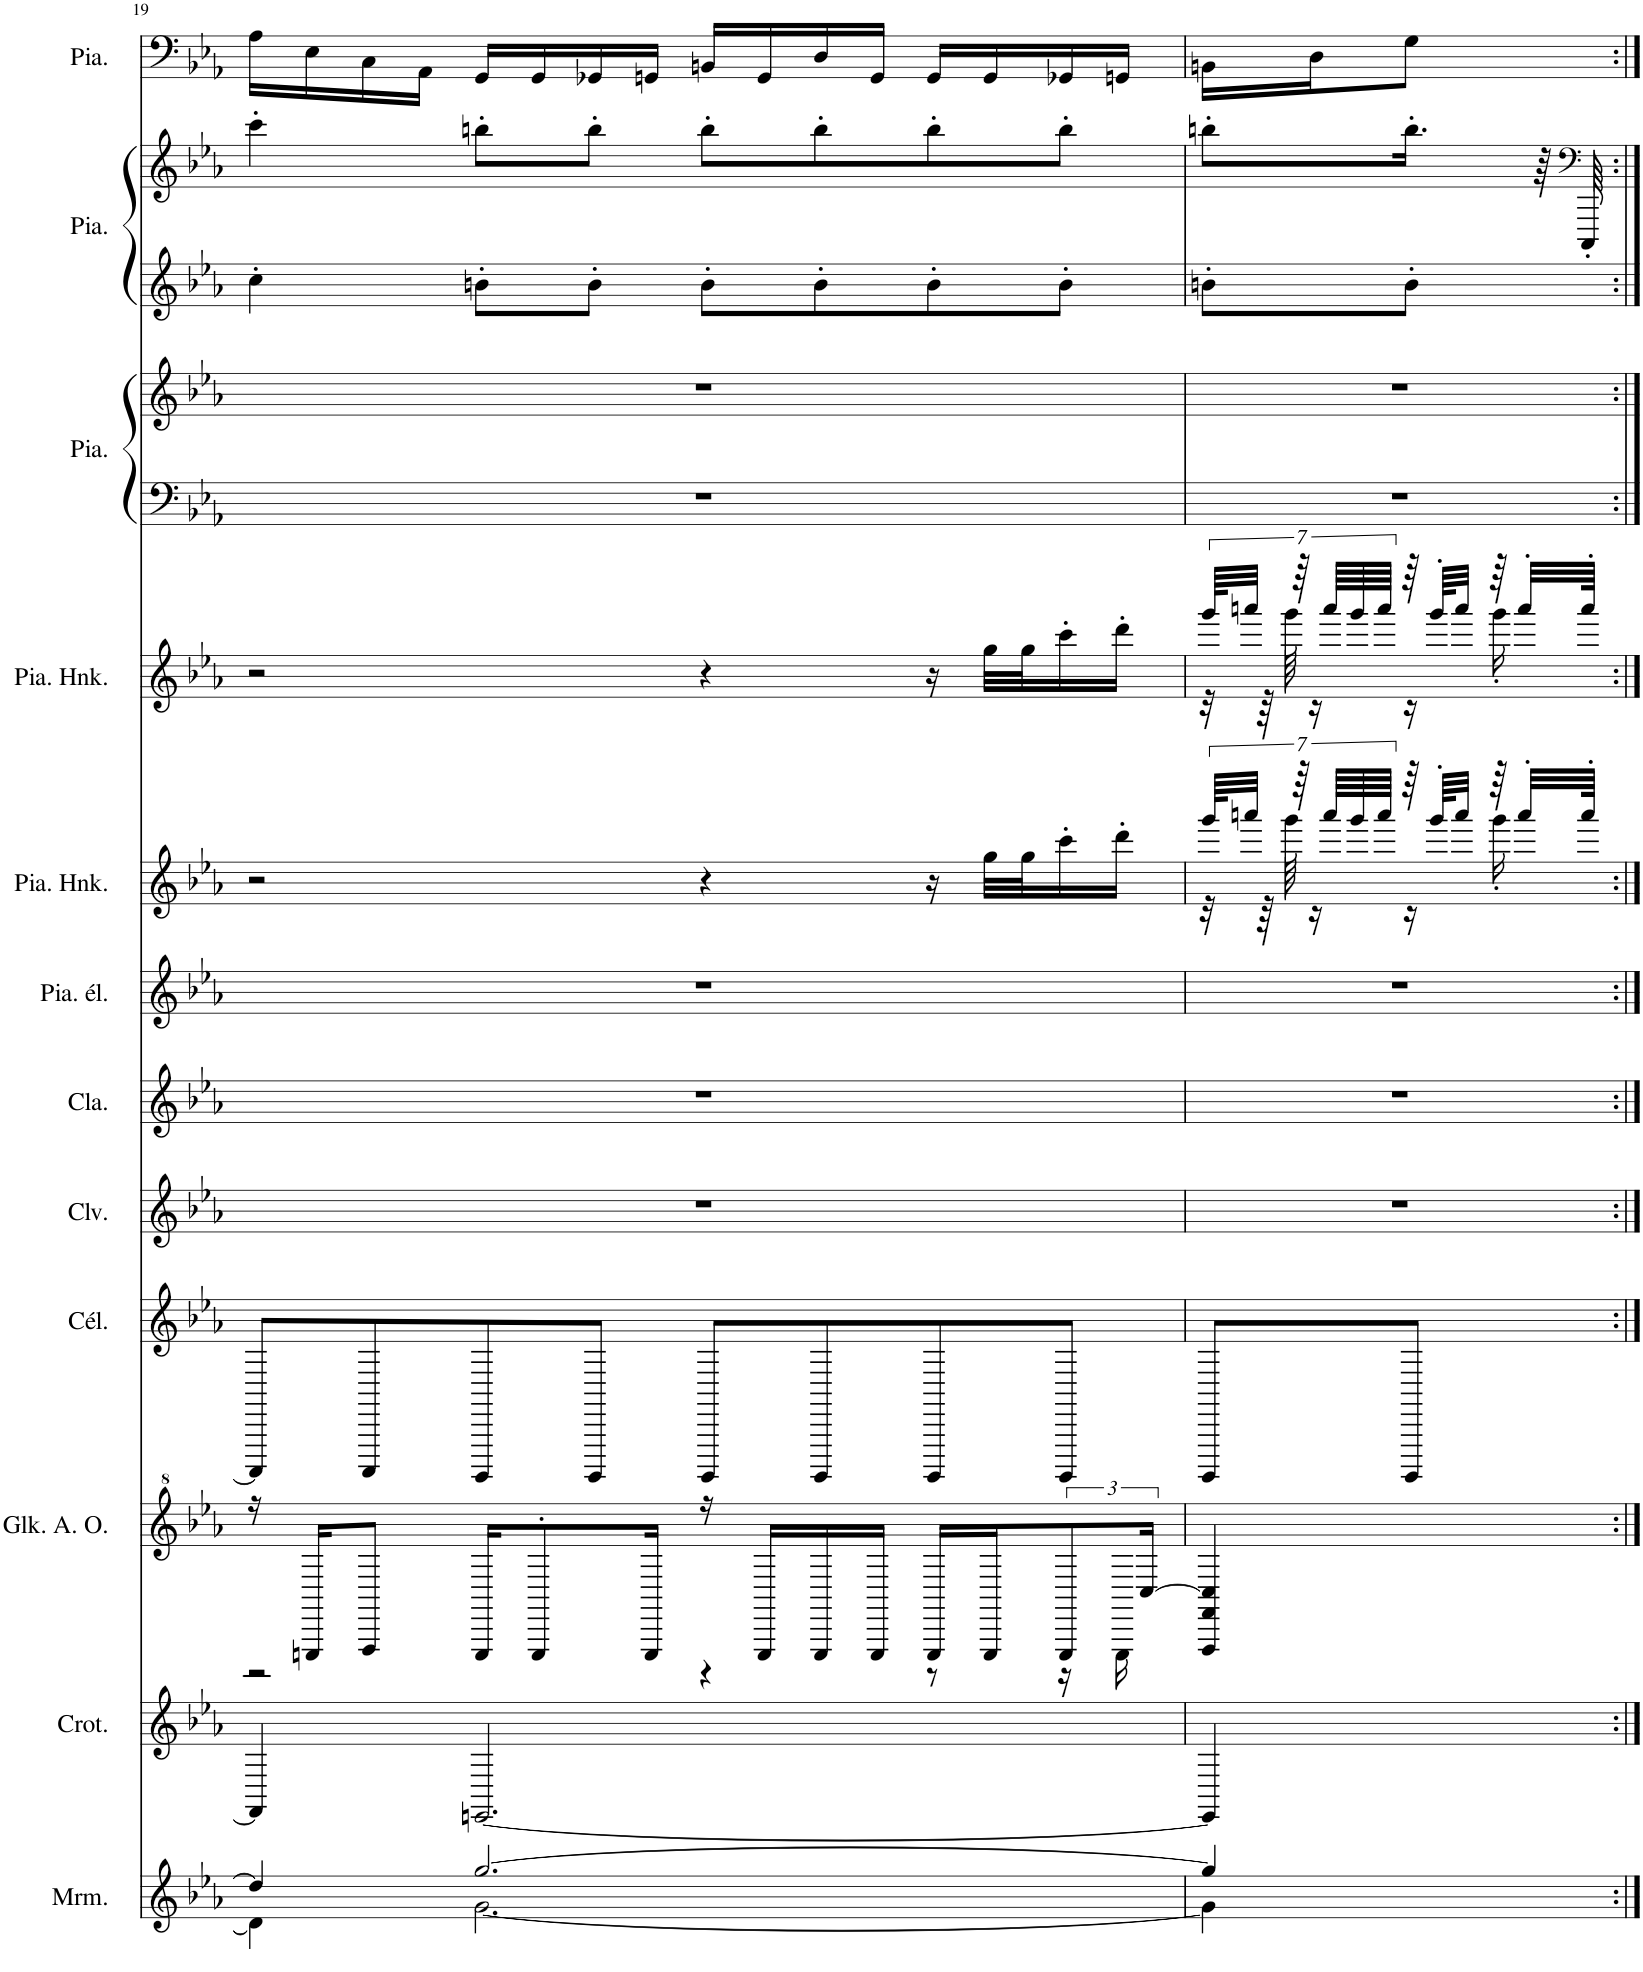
**kern	**kern	**kern	**kern	**kern	**kern	**kern	**kern	**kern	**kern	**kern	**kern	**kern	**kern
*part12	*part11	*part10	*part9	*part8	*part7	*part6	*part5	*part4	*part3	*part3	*part2	*part2	*part1
*staff14	*staff13	*staff12	*staff11	*staff10	*staff9	*staff8	*staff7	*staff6	*staff5	*staff4	*staff3	*staff2	*staff1
*I"Marimba (Double portée), Track: 0x1951DD4	*I"Crotales, Track: 0x1951D7E	*I"Glockenspiel Alto Orff, Track: 0x1951BB9	*I"Célesta, Track: 0x19519F8	*I"Clavicorde, Track: 0x19519C6	*I"Clavecin, Track: 0x195198D	*I"Piano électrique, Track: 0x195191F	*I"Piano Honky Tonk	*I"Piano Honky Tonk, Track: 0x19516C9	*I"Piano, Track: 0x1951589	*	*I"Piano, Track: 0x195139D	*	*I"Piano, SEQ_ST11_RAINBOW
*I'Mrm.	*I'Crot.	*I'Glk. A. O.	*I'Cél.	*I'Clv.	*I'Cla.	*I'Pia. él.	*I'Pia. Hnk.	*I'Pia. Hnk.	*I'Pia.	*	*I'Pia.	*	*I'Pia.
!!LO:PB:g=z
*clefG2	*clefG2	*clefG^2	*clefG2	*clefG2	*clefG2	*clefG2	*clefG2	*clefG2	*clefF4	*clefG2	*clefG2	*clefG2	*clefF4
*	*Trd-14c-24	*	*Trd-7c-12	*	*	*	*	*	*	*	*	*	*
*k[b-e-a-]	*k[b-e-a-]	*k[b-e-a-]	*k[b-e-a-]	*k[b-e-a-]	*k[b-e-a-]	*k[b-e-a-]	*k[b-e-a-]	*k[b-e-a-]	*k[b-e-a-]	*k[b-e-a-]	*k[b-e-a-]	*k[b-e-a-]	*k[b-e-a-]
*M4/4	*M4/4	*M4/4	*M4/4	*M4/4	*M4/4	*M4/4	*M4/4	*M4/4	*M4/4	*M4/4	*M4/4	*M4/4	*M4/4
=19	=19	=19	=19	=19	=19	=19	=19	=19	=19	=19	=19	=19	=19
*^	*	*^	*	*	*	*	*	*	*	*	*	*	*
4dd/]	4d\]	4FF/]	16r	2r	8AAAA-/L]	1r	1r	1r	2r	2r	1r	1r	4cc'\	4ccc'\	16A-\LL
.	.	.	16EEn/KL	.	.	.	.	.	.	.	.	.	.	.	16E-\
.	.	.	8FF/J	.	8AAAA-/	.	.	.	.	.	.	.	.	.	16C\
.	.	.	.	.	.	.	.	.	.	.	.	.	.	.	16AA-\JJ
[2.gg/	[2.g\	[2.EEn/	16EE/KL	.	8GGGG/	.	.	.	.	.	.	.	8bn'\L	8bbn'\L	16GG/LL
.	.	.	8EE'/	.	.	.	.	.	.	.	.	.	.	.	16GG/
.	.	.	.	.	8GGGG/J	.	.	.	.	.	.	.	8b'\J	8bb'\J	16GG-X/
.	.	.	16EE/Jk	.	.	.	.	.	.	.	.	.	.	.	16GGn/JJ
.	.	.	16r	4r	8GGGG/L	.	.	.	4r	4r	.	.	8b'\L	8bb'\L	16BBn/LL
.	.	.	16EE/LL	.	.	.	.	.	.	.	.	.	.	.	16GG/
.	.	.	16EE/	.	8GGGG/	.	.	.	.	.	.	.	8b'\	8bb'\	16D/
.	.	.	16EE/JJ	.	.	.	.	.	.	.	.	.	.	.	16GG/JJ
.	.	.	16EE/LL	8r	8GGGG/	.	.	.	16r	16r	.	.	8b'\	8bb'\	16GG/LL
.	.	.	16EE/J	.	.	.	.	.	32gg\LLL	32gg\LLL	.	.	.	.	16GG/
.	.	.	.	.	.	.	.	.	32gg\J	32gg\J	.	.	.	.	.
.	.	.	12EE/	16r	8GGGG/J	.	.	.	16ccc'\	16ccc'\	.	.	8b'\J	8bb'\J	16GG-X/
.	.	.	.	16EE\	.	.	.	.	16ddd'\JJ	16ddd'\JJ	.	.	.	.	16GGn/JJ
.	.	.	[24c/Jk	.	.	.	.	.	.	.	.	.	.	.	.
*	*	*	*v	*v	*	*	*	*	*	*	*	*	*	*	*
=20	=20	=20	=20	=20	=20	=20	=20	=20	=20	=20	=20	=20	=20	=20
*	*	*	*	*	*	*	*	*^	*^	*	*	*	*	*
4gg/]	4g\]	4EE/]	4FF/ 4F/ 4c/]	8GGGG/L	1r	1r	1r	56ggg/KLLL	32r	56ggg/KLLL	32r	4r	1r	8bn'\L	8bbn'\L	16BBn\LL
.	.	.	.	.	.	.	.	28aaan/JJJ	.	28aaan/JJJ	.	.	.	.	.	.
.	.	.	.	.	.	.	.	.	64r	.	64r	.	.	.	.	.
.	.	.	.	.	.	.	.	.	64ggg\	.	64ggg\	.	.	.	.	.
.	.	.	.	.	.	.	.	56r	.	56r	.	.	.	.	.	.
.	.	.	.	.	.	.	.	.	16r	.	16r	.	.	.	.	16D\J
.	.	.	.	.	.	.	.	56aaa/LLLL	.	56aaa/LLLL	.	.	.	.	.	.
.	.	.	.	.	.	.	.	56ggg/	.	56ggg/	.	.	.	.	.	.
.	.	.	.	.	.	.	.	56aaa/JJJJ	.	56aaa/JJJJ	.	.	.	.	.	.
.	.	.	.	8GGGG/J	.	.	.	64r	16r	64r	16r	.	.	8b'\J	16.bb'\Jk	8G\J
.	.	.	.	.	.	.	.	64ggg'/KLLL	.	64ggg'/KLLL	.	.	.	.	.	.
.	.	.	.	.	.	.	.	32aaa/JJJ	.	32aaa/JJJ	.	.	.	.	.	.
.	.	.	.	.	.	.	.	64r	16ggg'\	64r	16ggg'\	.	.	.	.	.
.	.	.	.	.	.	.	.	32aaa'/LLL	.	32aaa'/LLL	.	.	.	.	.	.
.	.	.	.	.	.	.	.	.	.	.	.	.	.	.	64r	.
*	*	*	*	*	*	*	*	*	*	*	*	*	*	*	*clefF4	*
.	.	.	.	.	.	.	.	64aaa'/JJJk	.	64aaa'/JJJk	.	.	.	.	64CCC'/	.
2.ryy	2.ryy	2.ryy	2.ryy	2.ryy	.	.	.	2.ryy	2.ryy	2.ryy	2.ryy	2.ryy	.	2.ryy	2.ryy	2.ryy
*	*	*	*	*	*	*	*	*v	*v	*	*	*	*	*	*	*
*v	*v	*	*	*	*	*	*	*	*v	*v	*	*	*	*	*
=:|!	=:|!	=:|!	=:|!	=:|!	=:|!	=:|!	=:|!	=:|!	=:|!	=:|!	=:|!	=:|!	=:|!
*-	*-	*-	*-	*-	*-	*-	*-	*-	*-	*-	*-	*-	*-
